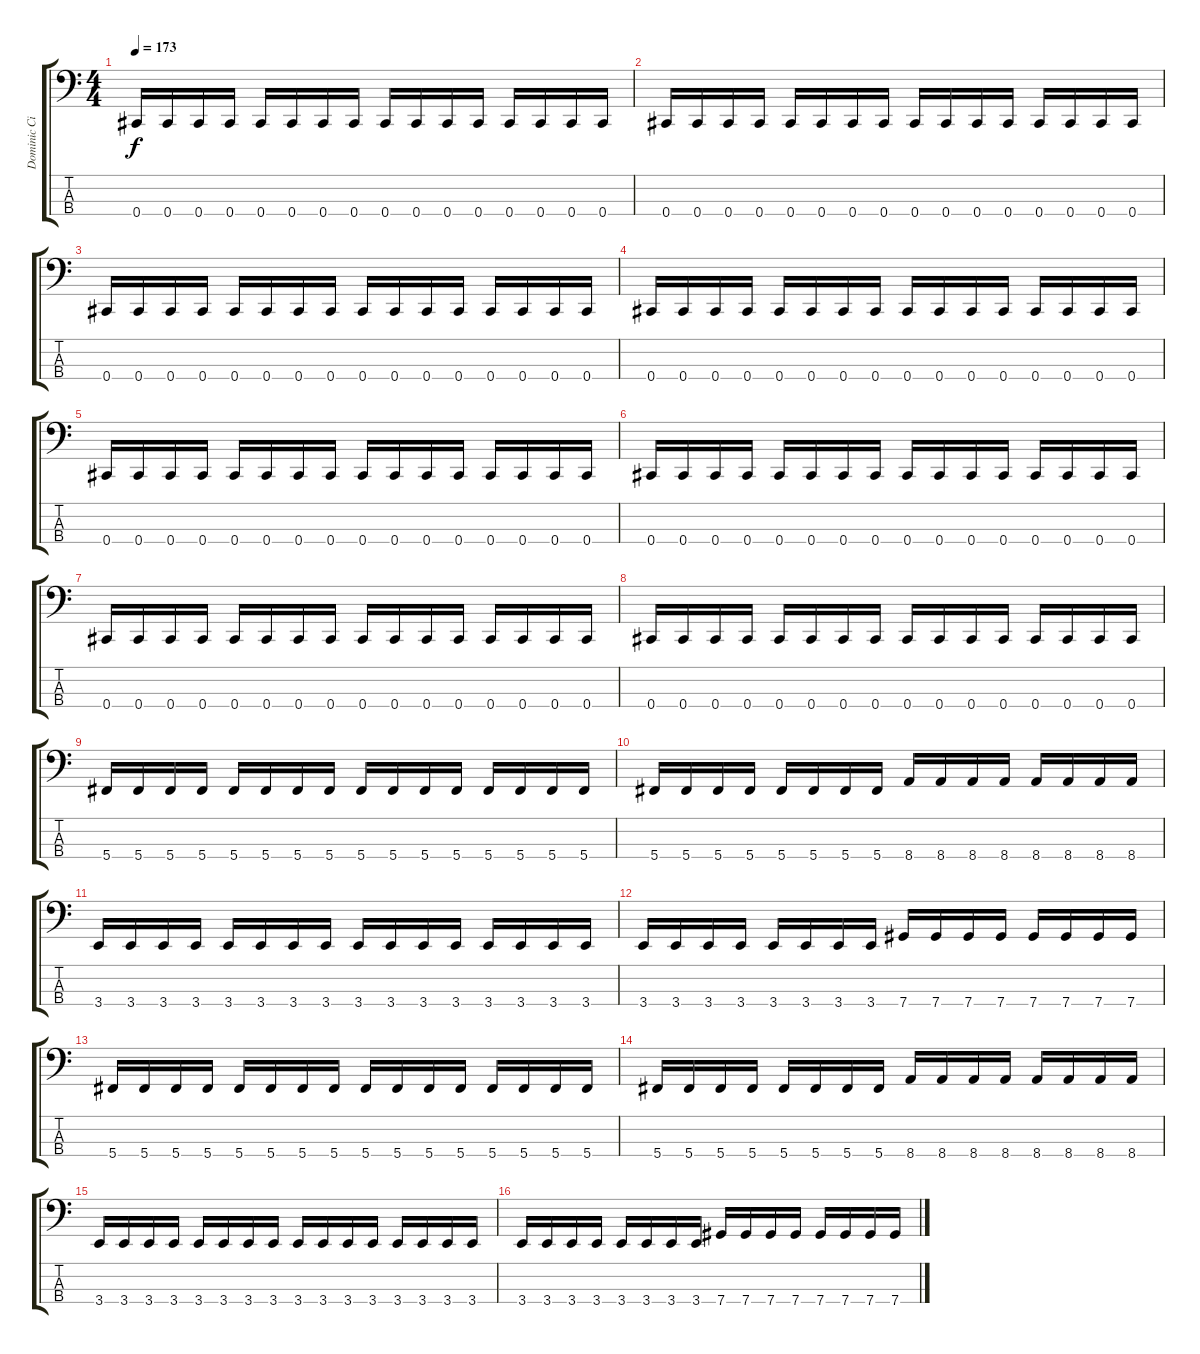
\track ("Dominic Cifarelli" "Dominic Ci") {instrument electricbasspick}
\staff {score tabs}
\tuning (Gb2 Db2 Ab1 Db1) {hide}
\ts (4 4)
\tempo 173
\clef f4
\ks c
0.4.16{dy f} 0.4.16 0.4.16 0.4.16 0.4.16 0.4.16 0.4.16 0.4.16 0.4.16 0.4.16 0.4.16 0.4.16 0.4.16 0.4.16 0.4.16 0.4.16 |
0.4.16 0.4.16 0.4.16 0.4.16 0.4.16 0.4.16 0.4.16 0.4.16 0.4.16 0.4.16 0.4.16 0.4.16 0.4.16 0.4.16 0.4.16 0.4.16 |
0.4.16 0.4.16 0.4.16 0.4.16 0.4.16 0.4.16 0.4.16 0.4.16 0.4.16 0.4.16 0.4.16 0.4.16 0.4.16 0.4.16 0.4.16 0.4.16 |
0.4.16 0.4.16 0.4.16 0.4.16 0.4.16 0.4.16 0.4.16 0.4.16 0.4.16 0.4.16 0.4.16 0.4.16 0.4.16 0.4.16 0.4.16 0.4.16 |
0.4.16 0.4.16 0.4.16 0.4.16 0.4.16 0.4.16 0.4.16 0.4.16 0.4.16 0.4.16 0.4.16 0.4.16 0.4.16 0.4.16 0.4.16 0.4.16 |
0.4.16 0.4.16 0.4.16 0.4.16 0.4.16 0.4.16 0.4.16 0.4.16 0.4.16 0.4.16 0.4.16 0.4.16 0.4.16 0.4.16 0.4.16 0.4.16 |
0.4.16 0.4.16 0.4.16 0.4.16 0.4.16 0.4.16 0.4.16 0.4.16 0.4.16 0.4.16 0.4.16 0.4.16 0.4.16 0.4.16 0.4.16 0.4.16 |
0.4.16 0.4.16 0.4.16 0.4.16 0.4.16 0.4.16 0.4.16 0.4.16 0.4.16 0.4.16 0.4.16 0.4.16 0.4.16 0.4.16 0.4.16 0.4.16 |
5.4.16 5.4.16 5.4.16 5.4.16 5.4.16 5.4.16 5.4.16 5.4.16 5.4.16 5.4.16 5.4.16 5.4.16 5.4.16 5.4.16 5.4.16 5.4.16 |
5.4.16 5.4.16 5.4.16 5.4.16 5.4.16 5.4.16 5.4.16 5.4.16 8.4.16 8.4.16 8.4.16 8.4.16 8.4.16 8.4.16 8.4.16 8.4.16 |
3.4.16 3.4.16 3.4.16 3.4.16 3.4.16 3.4.16 3.4.16 3.4.16 3.4.16 3.4.16 3.4.16 3.4.16 3.4.16 3.4.16 3.4.16 3.4.16 |
3.4.16 3.4.16 3.4.16 3.4.16 3.4.16 3.4.16 3.4.16 3.4.16 7.4.16 7.4.16 7.4.16 7.4.16 7.4.16 7.4.16 7.4.16 7.4.16 |
5.4.16 5.4.16 5.4.16 5.4.16 5.4.16 5.4.16 5.4.16 5.4.16 5.4.16 5.4.16 5.4.16 5.4.16 5.4.16 5.4.16 5.4.16 5.4.16 |
5.4.16 5.4.16 5.4.16 5.4.16 5.4.16 5.4.16 5.4.16 5.4.16 8.4.16 8.4.16 8.4.16 8.4.16 8.4.16 8.4.16 8.4.16 8.4.16 |
3.4.16 3.4.16 3.4.16 3.4.16 3.4.16 3.4.16 3.4.16 3.4.16 3.4.16 3.4.16 3.4.16 3.4.16 3.4.16 3.4.16 3.4.16 3.4.16 |
3.4.16 3.4.16 3.4.16 3.4.16 3.4.16 3.4.16 3.4.16 3.4.16 7.4.16 7.4.16 7.4.16 7.4.16 7.4.16 7.4.16 7.4.16 7.4.16
